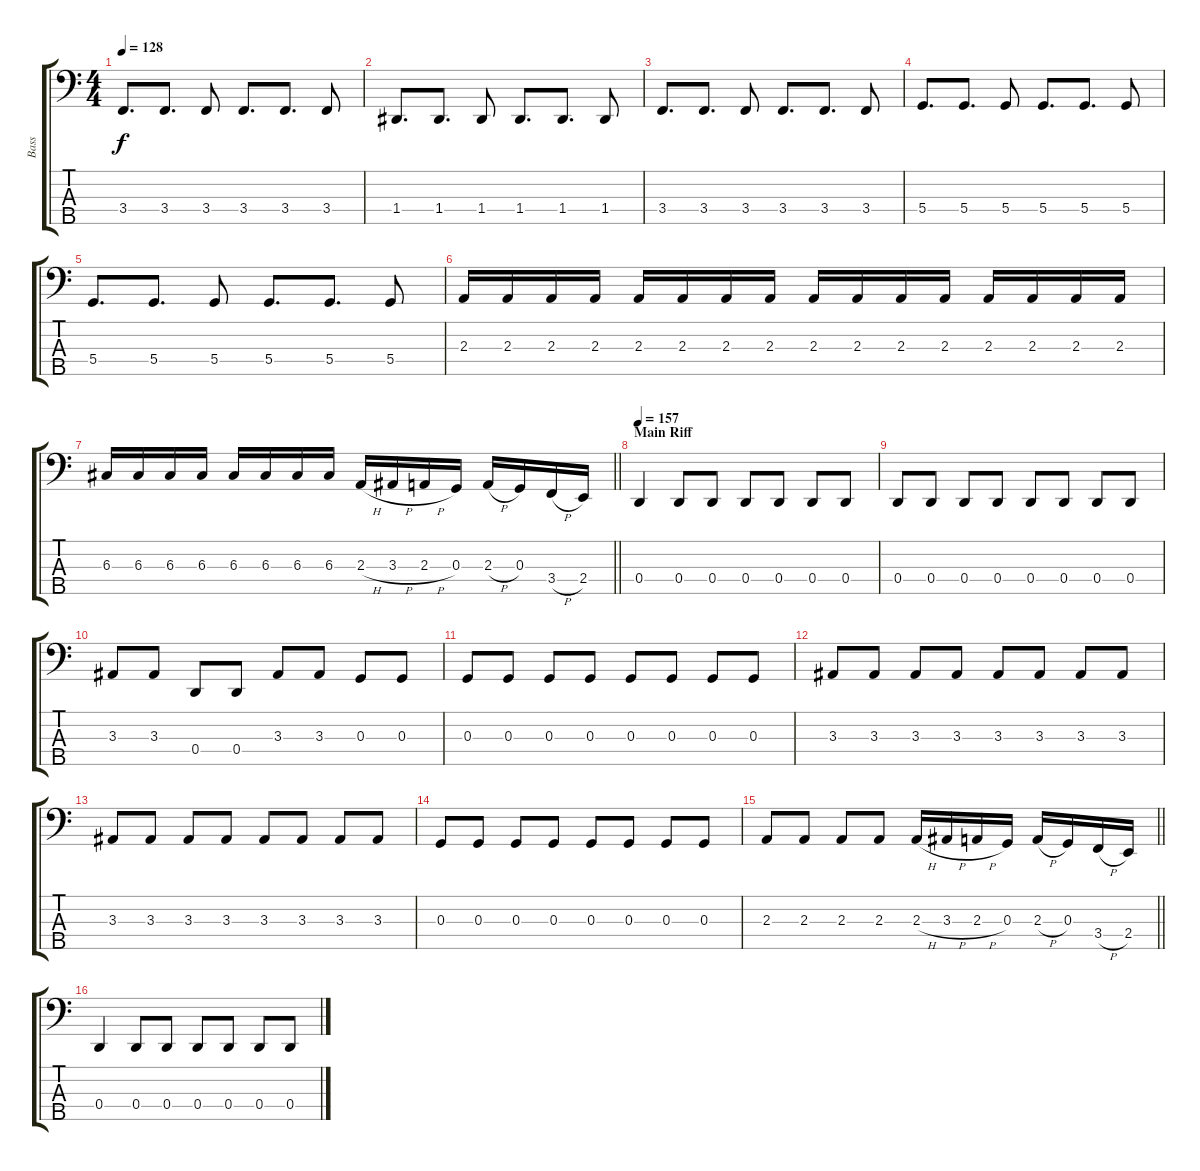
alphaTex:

\track ("Bass" "Bass") {instrument electricbasspick}
\staff {score tabs}
\tuning (F2 C2 G1 D1 A0) {hide}
\ts (4 4)
\tempo 128
\clef f4
\ks c
3.4.8{d dy f} 3.4.8{d} 3.4.8 3.4.8{d} 3.4.8{d} 3.4.8 |
1.4.8{d} 1.4.8{d} 1.4.8 1.4.8{d} 1.4.8{d} 1.4.8 |
3.4.8{d} 3.4.8{d} 3.4.8 3.4.8{d} 3.4.8{d} 3.4.8 |
5.4.8{d} 5.4.8{d} 5.4.8 5.4.8{d} 5.4.8{d} 5.4.8 |
5.4.8{d} 5.4.8{d} 5.4.8 5.4.8{d} 5.4.8{d} 5.4.8 |
2.3.16 2.3.16 2.3.16 2.3.16 2.3.16 2.3.16 2.3.16 2.3.16 2.3.16 2.3.16 2.3.16 2.3.16 2.3.16 2.3.16 2.3.16 2.3.16 |
\barLineRight lightlight
6.3.16 6.3.16 6.3.16 6.3.16 6.3.16 6.3.16 6.3.16 6.3.16 2.3{h}.16 3.3{h}.16 2.3{h}.16 0.3.16 2.3{h}.16 0.3.16 3.4{h}.16 2.4.16 |
\section ("" "Main Riff")
\tempo 157
0.4.4 0.4.8 0.4.8 0.4.8 0.4.8 0.4.8 0.4.8 |
0.4.8 0.4.8 0.4.8 0.4.8 0.4.8 0.4.8 0.4.8 0.4.8 |
3.3.8 3.3.8 0.4.8 0.4.8 3.3.8 3.3.8 0.3.8 0.3.8 |
0.3.8 0.3.8 0.3.8 0.3.8 0.3.8 0.3.8 0.3.8 0.3.8 |
3.3.8 3.3.8 3.3.8 3.3.8 3.3.8 3.3.8 3.3.8 3.3.8 |
3.3.8 3.3.8 3.3.8 3.3.8 3.3.8 3.3.8 3.3.8 3.3.8 |
0.3.8 0.3.8 0.3.8 0.3.8 0.3.8 0.3.8 0.3.8 0.3.8 |
\barLineRight lightlight
2.3.8 2.3.8 2.3.8 2.3.8 2.3{h}.16 3.3{h}.16 2.3{h}.16 0.3.16 2.3{h}.16 0.3.16 3.4{h}.16 2.4.16 |
0.4.4 0.4.8 0.4.8 0.4.8 0.4.8 0.4.8 0.4.8
